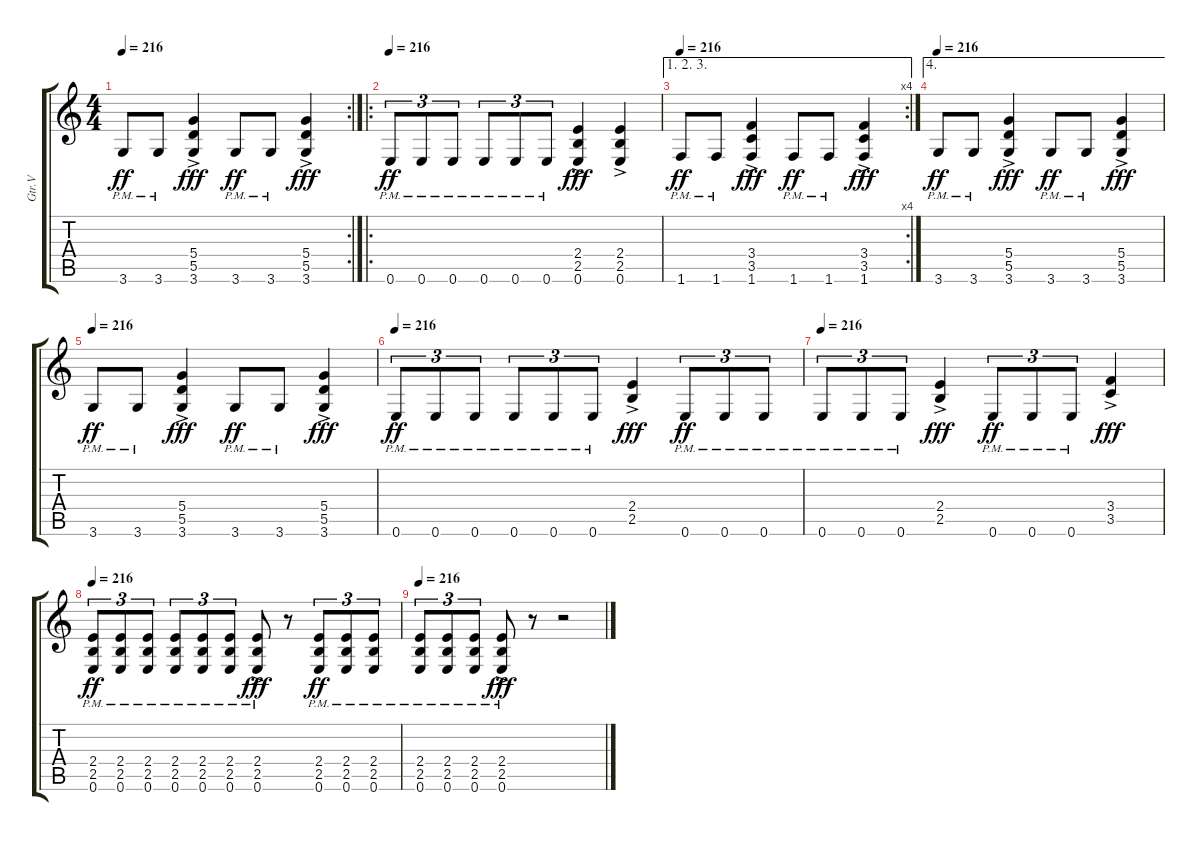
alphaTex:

\track ("Gtr.V" "Gtr.V") {instrument distortionguitar}
\staff {score tabs}
\tuning (E4 B3 G3 D3 A2 E2) {hide}
\rc 2
\ts (4 4)
\tempo 216
\clef g2
\ks c
3.6{pm}.8{dy ff} 3.6{pm}.8 (5.4{ac} 5.5{ac} 3.6{ac}).4{dy fff} 3.6{pm}.8{dy ff} 3.6{pm}.8 (5.4{ac} 5.5{ac} 3.6{ac}).4{dy fff} |
\ro
\tempo 216
0.6{pm}.8{tu (3 2) dy ff} 0.6{pm}.8{tu (3 2)} 0.6{pm}.8{tu (3 2)} 0.6{pm}.8{tu (3 2)} 0.6{pm}.8{tu (3 2)} 0.6{pm}.8{tu (3 2)} (2.4{ac} 2.5{ac} 0.6{ac}).4{dy fff} (2.4{ac} 2.5{ac} 0.6{ac}).4 |
\ae (1 2 3)
\rc 4
\tempo 216
1.6{pm}.8{dy ff} 1.6{pm}.8 (3.4{ac} 3.5{ac} 1.6{ac}).4{dy fff} 1.6{pm}.8{dy ff} 1.6{pm}.8 (3.4{ac} 3.5{ac} 1.6{ac}).4{dy fff} |
\ae 4
\tempo 216
3.6{pm}.8{dy ff} 3.6{pm}.8 (5.4{ac} 5.5{ac} 3.6{ac}).4{dy fff} 3.6{pm}.8{dy ff} 3.6{pm}.8 (5.4{ac} 5.5{ac} 3.6{ac}).4{dy fff} |
\tempo 216
3.6{pm}.8{dy ff} 3.6{pm}.8 (5.4{ac} 5.5{ac} 3.6{ac}).4{dy fff} 3.6{pm}.8{dy ff} 3.6{pm}.8 (5.4{ac} 5.5{ac} 3.6{ac}).4{dy fff} |
\tempo 216
0.6{pm}.8{tu (3 2) dy ff} 0.6{pm}.8{tu (3 2)} 0.6{pm}.8{tu (3 2)} 0.6{pm}.8{tu (3 2)} 0.6{pm}.8{tu (3 2)} 0.6{pm}.8{tu (3 2)} (2.4{ac} 2.5{ac}).4{dy fff} 0.6{pm}.8{tu (3 2) dy ff} 0.6{pm}.8{tu (3 2)} 0.6{pm}.8{tu (3 2)} |
\tempo 216
0.6{pm}.8{tu (3 2)} 0.6{pm}.8{tu (3 2)} 0.6{pm}.8{tu (3 2)} (2.4{ac} 2.5{ac}).4{dy fff} 0.6{pm}.8{tu (3 2) dy ff} 0.6{pm}.8{tu (3 2)} 0.6{pm}.8{tu (3 2)} (3.4{ac} 3.5{ac}).4{dy fff} |
\tempo 216
(2.4{pm} 2.5{pm} 0.6{pm}).8{tu (3 2) dy ff} (2.4{pm} 2.5{pm} 0.6{pm}).8{tu (3 2)} (2.4{pm} 2.5{pm} 0.6{pm}).8{tu (3 2)} (2.4{pm} 2.5{pm} 0.6{pm}).8{tu (3 2)} (2.4{pm} 2.5{pm} 0.6{pm}).8{tu (3 2)} (2.4{pm} 2.5{pm} 0.6{pm}).8{tu (3 2)} (2.4{ac pm} 2.5{ac pm} 0.6{ac pm}).8{dy fff} r.8 (2.4{pm} 2.5{pm} 0.6{pm}).8{tu (3 2) dy ff} (2.4{pm} 2.5{pm} 0.6{pm}).8{tu (3 2)} (2.4{pm} 2.5{pm} 0.6{pm}).8{tu (3 2)} |
\tempo 216
(2.4{pm} 2.5{pm} 0.6{pm}).8{tu (3 2)} (2.4{pm} 2.5{pm} 0.6{pm}).8{tu (3 2)} (2.4{pm} 2.5{pm} 0.6{pm}).8{tu (3 2)} (2.4{ac pm} 2.5{ac pm} 0.6{ac pm}).8{dy fff} r.8 r.2
